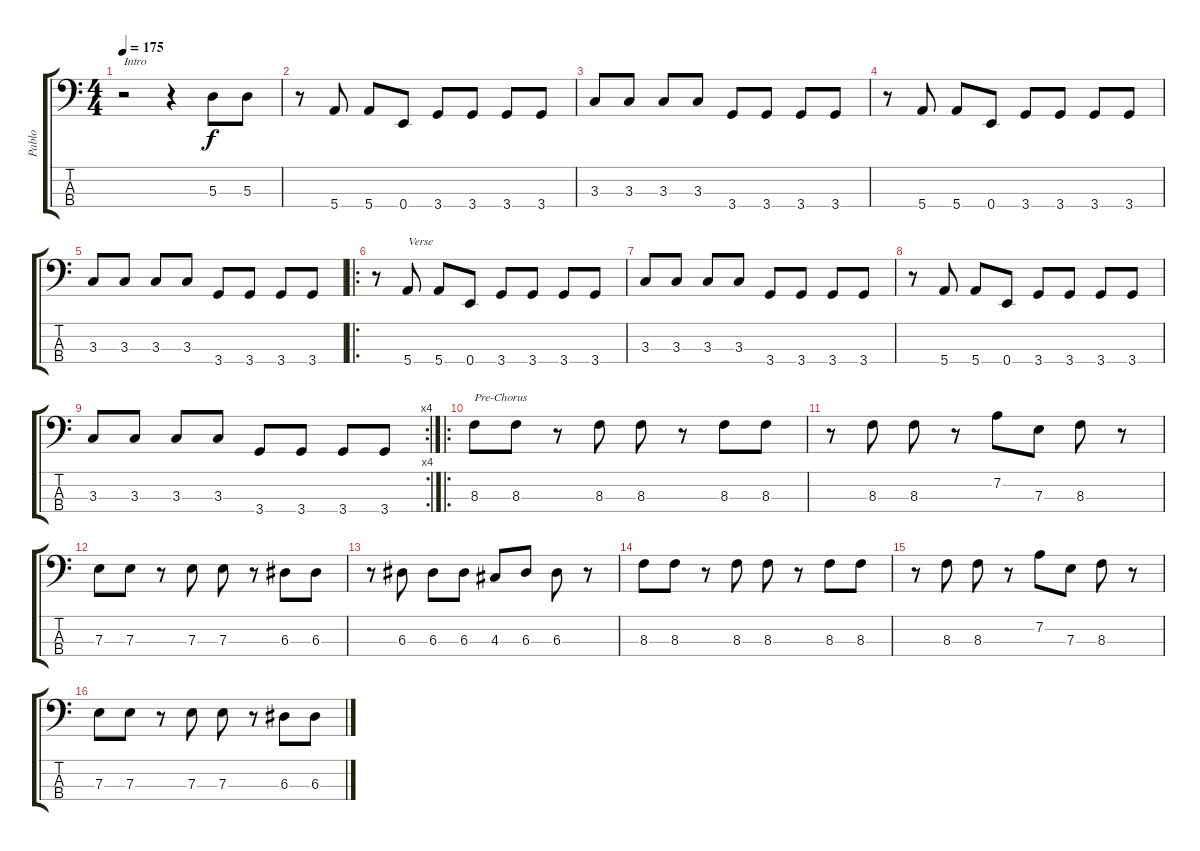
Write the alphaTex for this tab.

\track ("Pablo" "Pablo") {instrument electricbasspick}
\staff {score tabs}
\tuning (G2 D2 A1 E1) {hide}
\ts (4 4)
\tempo 175
\clef f4
\ks c
r.2{txt "Intro" dy f instrument electricbasspick} r.4 5.3.8 5.3.8 |
r.8 5.4.8 5.4.8 0.4.8 3.4.8 3.4.8 3.4.8 3.4.8 |
3.3.8 3.3.8 3.3.8 3.3.8 3.4.8 3.4.8 3.4.8 3.4.8 |
r.8 5.4.8 5.4.8 0.4.8 3.4.8 3.4.8 3.4.8 3.4.8 |
3.3.8 3.3.8 3.3.8 3.3.8 3.4.8 3.4.8 3.4.8 3.4.8 |
\ro
r.8 5.4.8{txt "Verse"} 5.4.8 0.4.8 3.4.8 3.4.8 3.4.8 3.4.8 |
3.3.8 3.3.8 3.3.8 3.3.8 3.4.8 3.4.8 3.4.8 3.4.8 |
r.8 5.4.8 5.4.8 0.4.8 3.4.8 3.4.8 3.4.8 3.4.8 |
\rc 4
3.3.8 3.3.8 3.3.8 3.3.8 3.4.8 3.4.8 3.4.8 3.4.8 |
\ro
8.3.8{txt "Pre-Chorus"} 8.3.8 r.8 8.3.8 8.3.8 r.8 8.3.8 8.3.8 |
r.8 8.3.8 8.3.8 r.8 7.2.8 7.3.8 8.3.8 r.8 |
7.3.8 7.3.8 r.8 7.3.8 7.3.8 r.8 6.3.8 6.3.8 |
r.8 6.3.8 6.3.8 6.3.8 4.3.8 6.3.8 6.3.8 r.8 |
8.3.8 8.3.8 r.8 8.3.8 8.3.8 r.8 8.3.8 8.3.8 |
r.8 8.3.8 8.3.8 r.8 7.2.8 7.3.8 8.3.8 r.8 |
7.3.8 7.3.8 r.8 7.3.8 7.3.8 r.8 6.3.8 6.3.8
